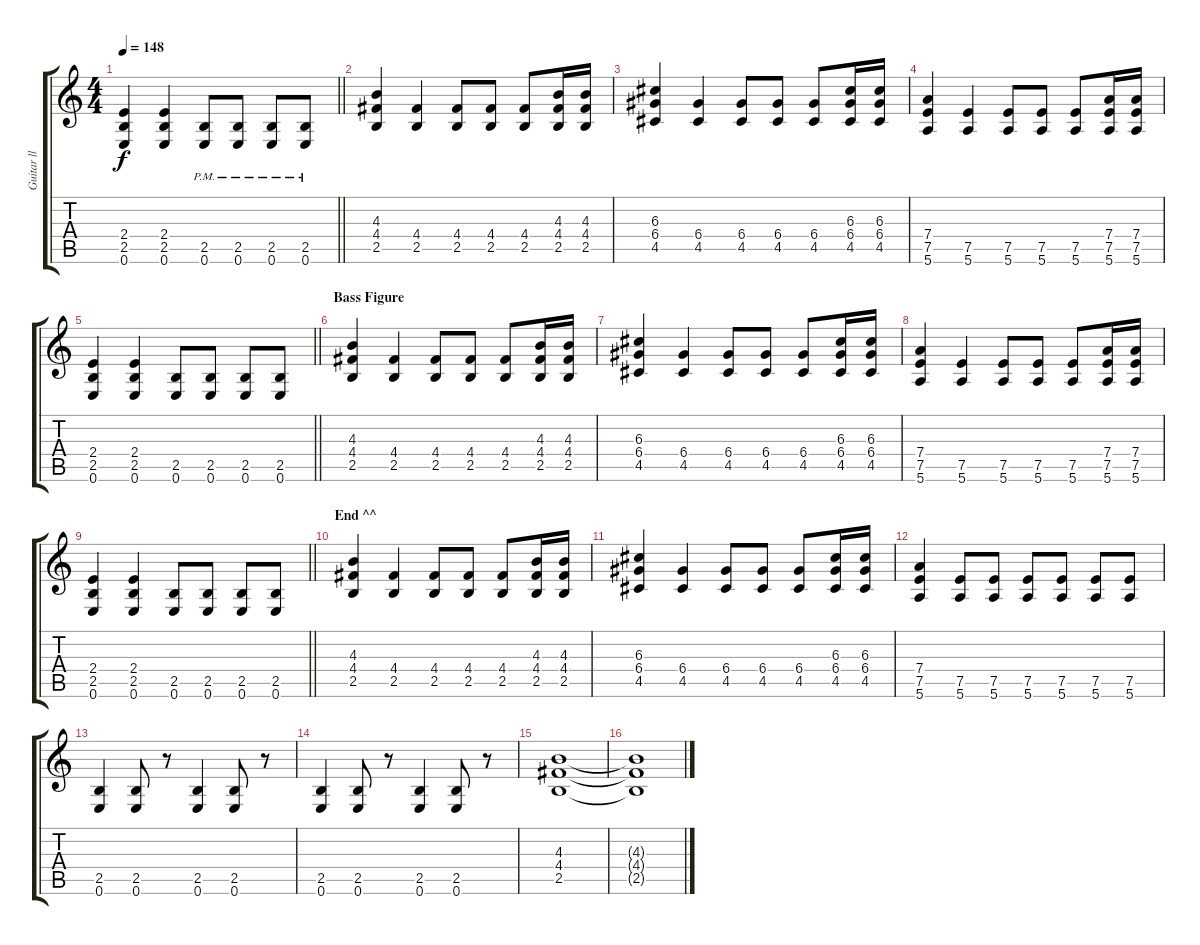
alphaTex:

\track ("Guitar ll" "Guitar ll") {instrument distortionguitar}
\staff {score tabs}
\tuning (E4 B3 G3 D3 A2 E2) {hide}
\ts (4 4)
\tempo 148
\clef g2
\barLineRight lightlight
\ks c
(2.4 2.5 0.6).4{dy f} (2.4 2.5 0.6).4 (2.5{pm} 0.6{pm}).8 (2.5{pm} 0.6{pm}).8 (2.5{pm} 0.6{pm}).8 (2.5{pm} 0.6{pm}).8 |
(4.3 4.4 2.5).4 (4.4 2.5).4 (4.4 2.5).8 (4.4 2.5).8 (4.4 2.5).8 (4.3 4.4 2.5).16 (4.3 4.4 2.5).16 |
(6.3 6.4 4.5).4 (6.4 4.5).4 (6.4 4.5).8 (6.4 4.5).8 (6.4 4.5).8 (6.3 6.4 4.5).16 (6.3 6.4 4.5).16 |
(7.4 7.5 5.6).4 (7.5 5.6).4 (7.5 5.6).8 (7.5 5.6).8 (7.5 5.6).8 (7.4 7.5 5.6).16 (7.4 7.5 5.6).16 |
\barLineRight lightlight
(2.4 2.5 0.6).4 (2.4 2.5 0.6).4 (2.5 0.6).8 (2.5 0.6).8 (2.5 0.6).8 (2.5 0.6).8 |
\section ("" "Bass Figure")
(4.3 4.4 2.5).4 (4.4 2.5).4 (4.4 2.5).8 (4.4 2.5).8 (4.4 2.5).8 (4.3 4.4 2.5).16 (4.3 4.4 2.5).16 |
(6.3 6.4 4.5).4 (6.4 4.5).4 (6.4 4.5).8 (6.4 4.5).8 (6.4 4.5).8 (6.3 6.4 4.5).16 (6.3 6.4 4.5).16 |
(7.4 7.5 5.6).4 (7.5 5.6).4 (7.5 5.6).8 (7.5 5.6).8 (7.5 5.6).8 (7.4 7.5 5.6).16 (7.4 7.5 5.6).16 |
\barLineRight lightlight
(2.4 2.5 0.6).4 (2.4 2.5 0.6).4 (2.5 0.6).8 (2.5 0.6).8 (2.5 0.6).8 (2.5 0.6).8 |
\section ("" "End ^^")
(4.3 4.4 2.5).4 (4.4 2.5).4 (4.4 2.5).8 (4.4 2.5).8 (4.4 2.5).8 (4.3 4.4 2.5).16 (4.3 4.4 2.5).16 |
(6.3 6.4 4.5).4 (6.4 4.5).4 (6.4 4.5).8 (6.4 4.5).8 (6.4 4.5).8 (6.3 6.4 4.5).16 (6.3 6.4 4.5).16 |
(7.4 7.5 5.6).4 (7.5 5.6).8 (7.5 5.6).8 (7.5 5.6).8 (7.5 5.6).8 (7.5 5.6).8 (7.5 5.6).8 |
(2.5 0.6).4 (2.5 0.6).8 r.8 (2.5 0.6).4 (2.5 0.6).8 r.8 |
(2.5 0.6).4 (2.5 0.6).8 r.8 (2.5 0.6).4 (2.5 0.6).8 r.8 |
(4.3 4.4 2.5).1 |
(4.3{t} 4.4{t} 2.5{t}).1
